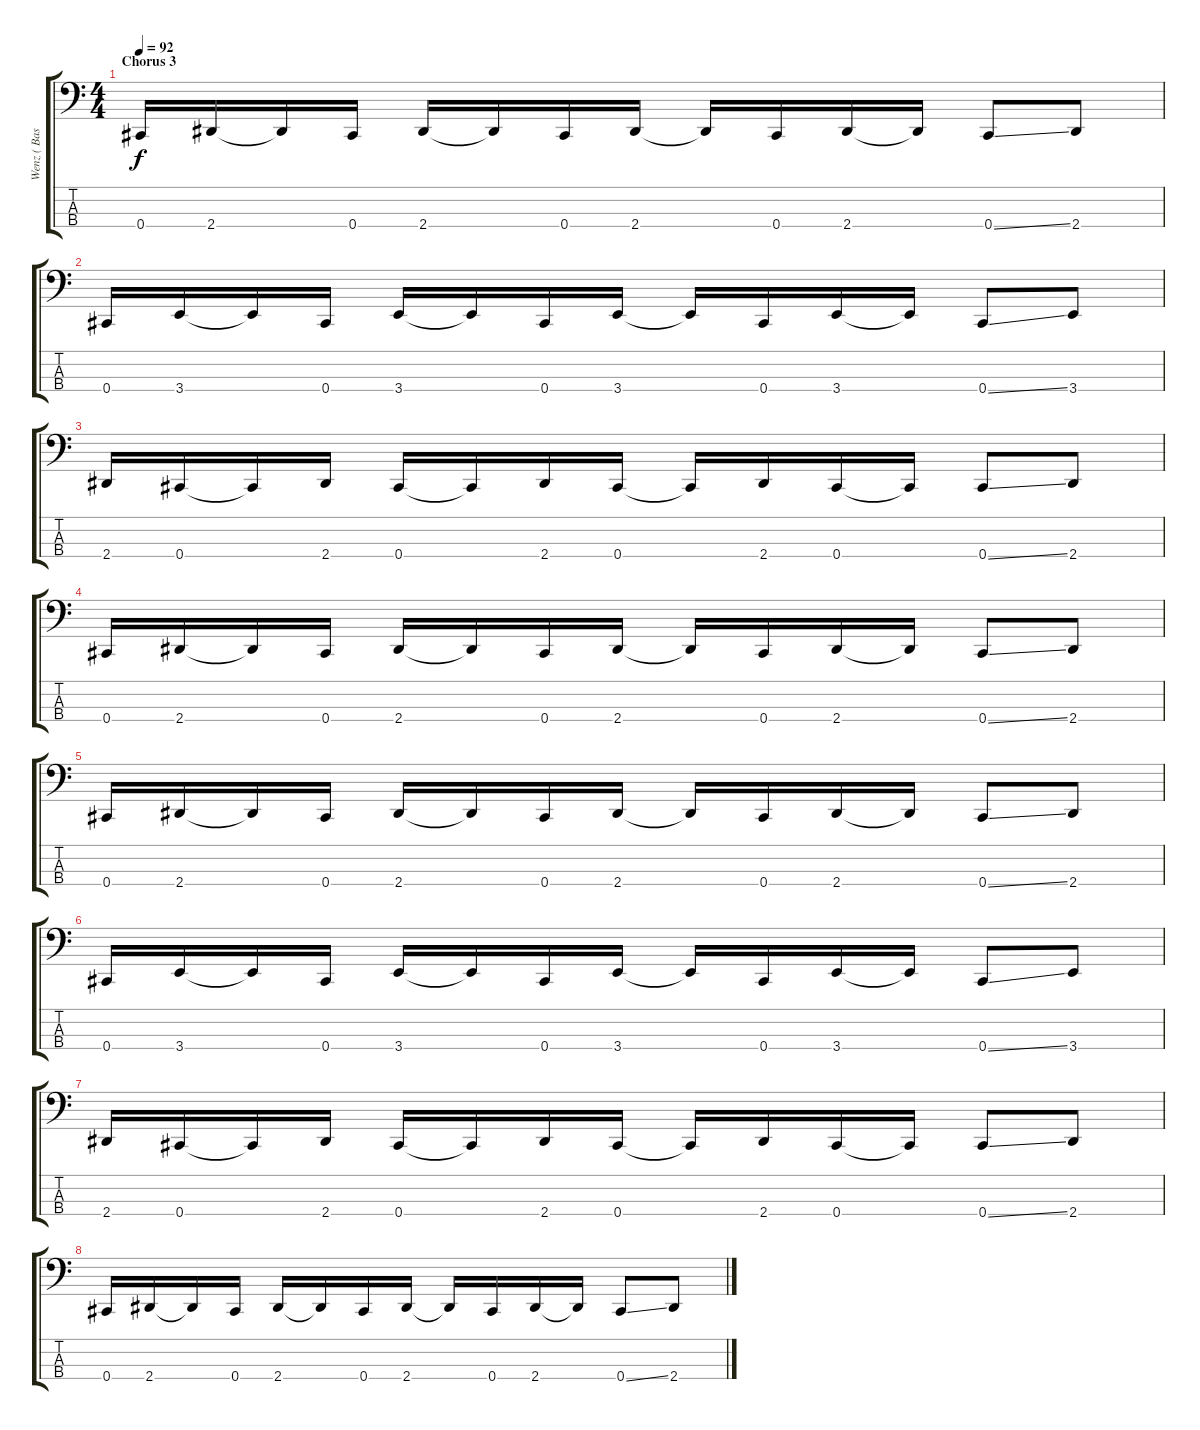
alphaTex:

\track ("Wenz ( Bass guitar )" "Wenz ( Bas") {instrument electricbasspick}
\staff {score tabs}
\tuning (Gb2 Db2 Ab1 Db1) {hide}
\ts (4 4)
\section ("" "Chorus 3")
\tempo 92
\clef f4
\ks c
0.4.16{dy f} 2.4.16 2.4{t}.16 0.4.16 2.4.16 2.4{t}.16 0.4.16 2.4.16 2.4{t}.16 0.4.16 2.4.16 2.4{t}.16 0.4{ss}.8 2.4.8 |
0.4.16 3.4.16 3.4{t}.16 0.4.16 3.4.16 3.4{t}.16 0.4.16 3.4.16 3.4{t}.16 0.4.16 3.4.16 3.4{t}.16 0.4{ss}.8 3.4.8 |
2.4.16 0.4.16 0.4{t}.16 2.4.16 0.4.16 0.4{t}.16 2.4.16 0.4.16 0.4{t}.16 2.4.16 0.4.16 0.4{t}.16 0.4{ss}.8 2.4.8 |
0.4.16 2.4.16 2.4{t}.16 0.4.16 2.4.16 2.4{t}.16 0.4.16 2.4.16 2.4{t}.16 0.4.16 2.4.16 2.4{t}.16 0.4{ss}.8 2.4.8 |
0.4.16 2.4.16 2.4{t}.16 0.4.16 2.4.16 2.4{t}.16 0.4.16 2.4.16 2.4{t}.16 0.4.16 2.4.16 2.4{t}.16 0.4{ss}.8 2.4.8 |
0.4.16 3.4.16 3.4{t}.16 0.4.16 3.4.16 3.4{t}.16 0.4.16 3.4.16 3.4{t}.16 0.4.16 3.4.16 3.4{t}.16 0.4{ss}.8 3.4.8 |
2.4.16 0.4.16 0.4{t}.16 2.4.16 0.4.16 0.4{t}.16 2.4.16 0.4.16 0.4{t}.16 2.4.16 0.4.16 0.4{t}.16 0.4{ss}.8 2.4.8 |
0.4.16 2.4.16 2.4{t}.16 0.4.16 2.4.16 2.4{t}.16 0.4.16 2.4.16 2.4{t}.16 0.4.16 2.4.16 2.4{t}.16 0.4{ss}.8 2.4.8
